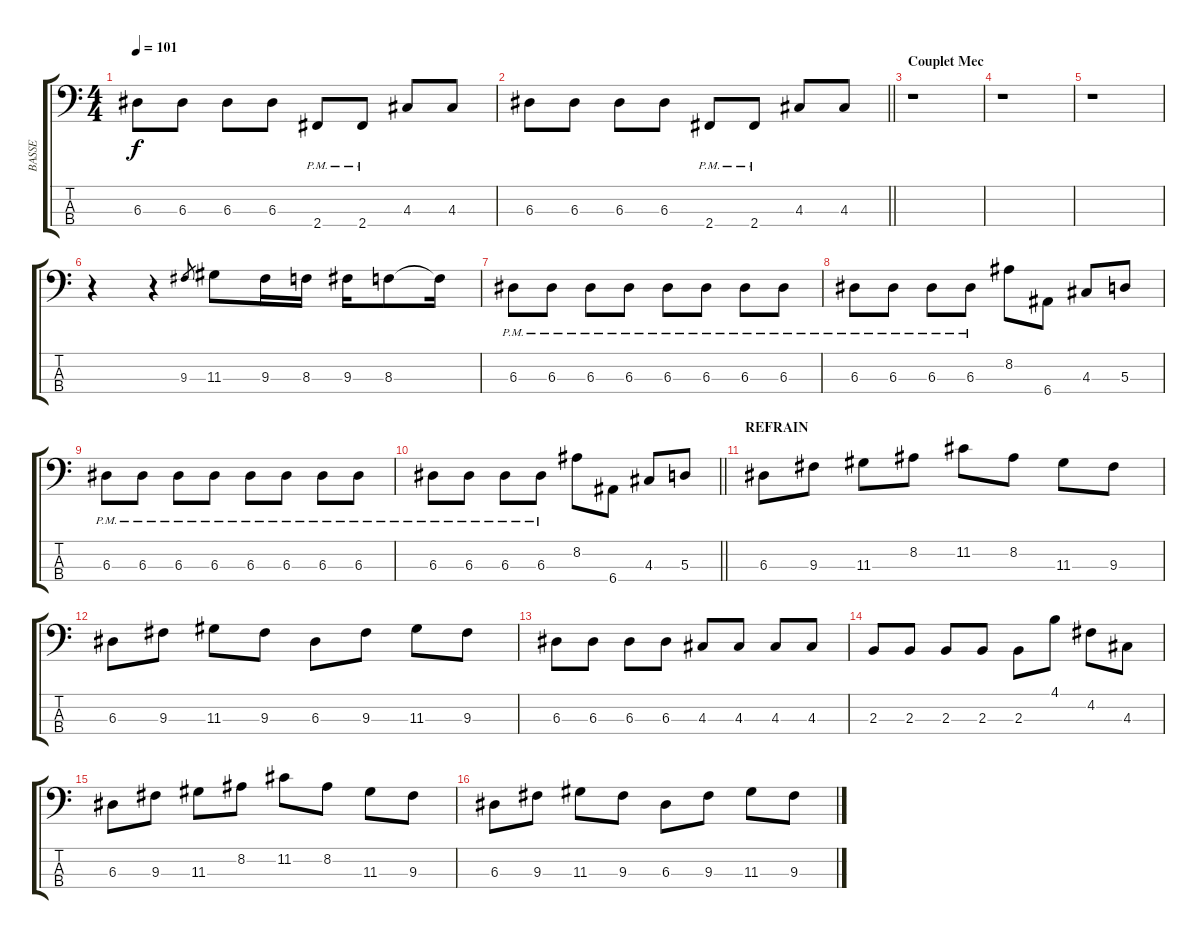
\track ("BASSE" "BASSE") {instrument electricbasspick}
\staff {score tabs}
\tuning (G2 D2 A1 E1) {hide}
\ts (4 4)
\tempo 101
\clef f4
\ks c
6.3.8{dy f} 6.3.8 6.3.8 6.3.8 2.4{pm}.8 2.4{pm}.8 4.3.8 4.3.8 |
\barLineRight lightlight
6.3.8 6.3.8 6.3.8 6.3.8 2.4{pm}.8 2.4{pm}.8 4.3.8 4.3.8 |
\section ("" "Couplet Mec")
r.1 |
r.1 |
r.1 |
r.4 r.4 9.3.8{gr} 11.3.8 9.3.16 8.3.16 9.3.16 8.3.8 8.3{t}.16 |
6.3{pm}.8 6.3{pm}.8 6.3{pm}.8 6.3{pm}.8 6.3{pm}.8 6.3{pm}.8 6.3{pm}.8 6.3{pm}.8 |
6.3{pm}.8 6.3{pm}.8 6.3{pm}.8 6.3{pm}.8 8.2.8 6.4.8 4.3.8 5.3.8 |
6.3{pm}.8 6.3{pm}.8 6.3{pm}.8 6.3{pm}.8 6.3{pm}.8 6.3{pm}.8 6.3{pm}.8 6.3{pm}.8 |
\barLineRight lightlight
6.3{pm}.8 6.3{pm}.8 6.3{pm}.8 6.3{pm}.8 8.2.8 6.4.8 4.3.8 5.3.8 |
\section ("" "REFRAIN")
6.3.8 9.3.8 11.3.8 8.2.8 11.2.8 8.2.8 11.3.8 9.3.8 |
6.3.8 9.3.8 11.3.8 9.3.8 6.3.8 9.3.8 11.3.8 9.3.8 |
6.3.8 6.3.8 6.3.8 6.3.8 4.3.8 4.3.8 4.3.8 4.3.8 |
2.3.8 2.3.8 2.3.8 2.3.8 2.3.8 4.1.8 4.2.8 4.3.8 |
6.3.8 9.3.8 11.3.8 8.2.8 11.2.8 8.2.8 11.3.8 9.3.8 |
6.3.8 9.3.8 11.3.8 9.3.8 6.3.8 9.3.8 11.3.8 9.3.8
